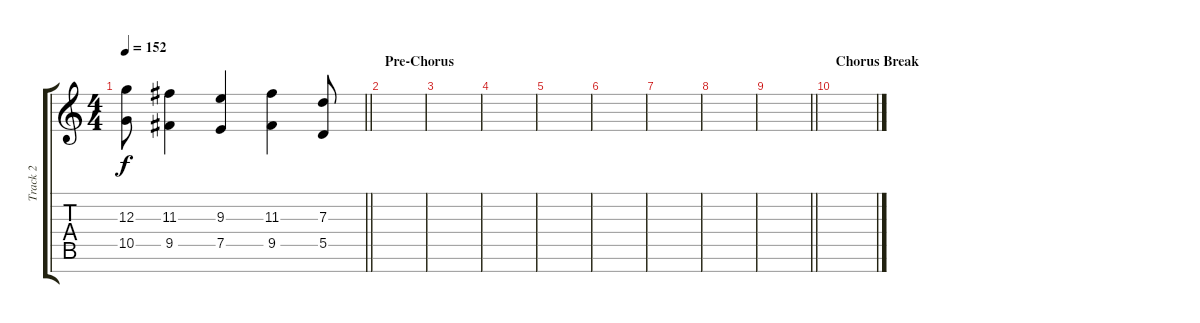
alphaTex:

\track ("Track 2" "Track 2") {instrument distortionguitar}
\staff {score tabs}
\tuning (E4 B3 G3 D3 A2 E2 B1) {hide}
\ts (4 4)
\tempo 152
\clef g2
\barLineRight lightlight
\ks c
(12.3{t} 10.5{t}).8{dy f} (11.3 9.5).4 (9.3 7.5).4 (11.3 9.5).4 (7.3 5.5).8 |
\section ("" "Pre-Chorus")
|
|
|
|
|
|
|
\barLineRight lightlight
|
\section ("" "Chorus Break")
